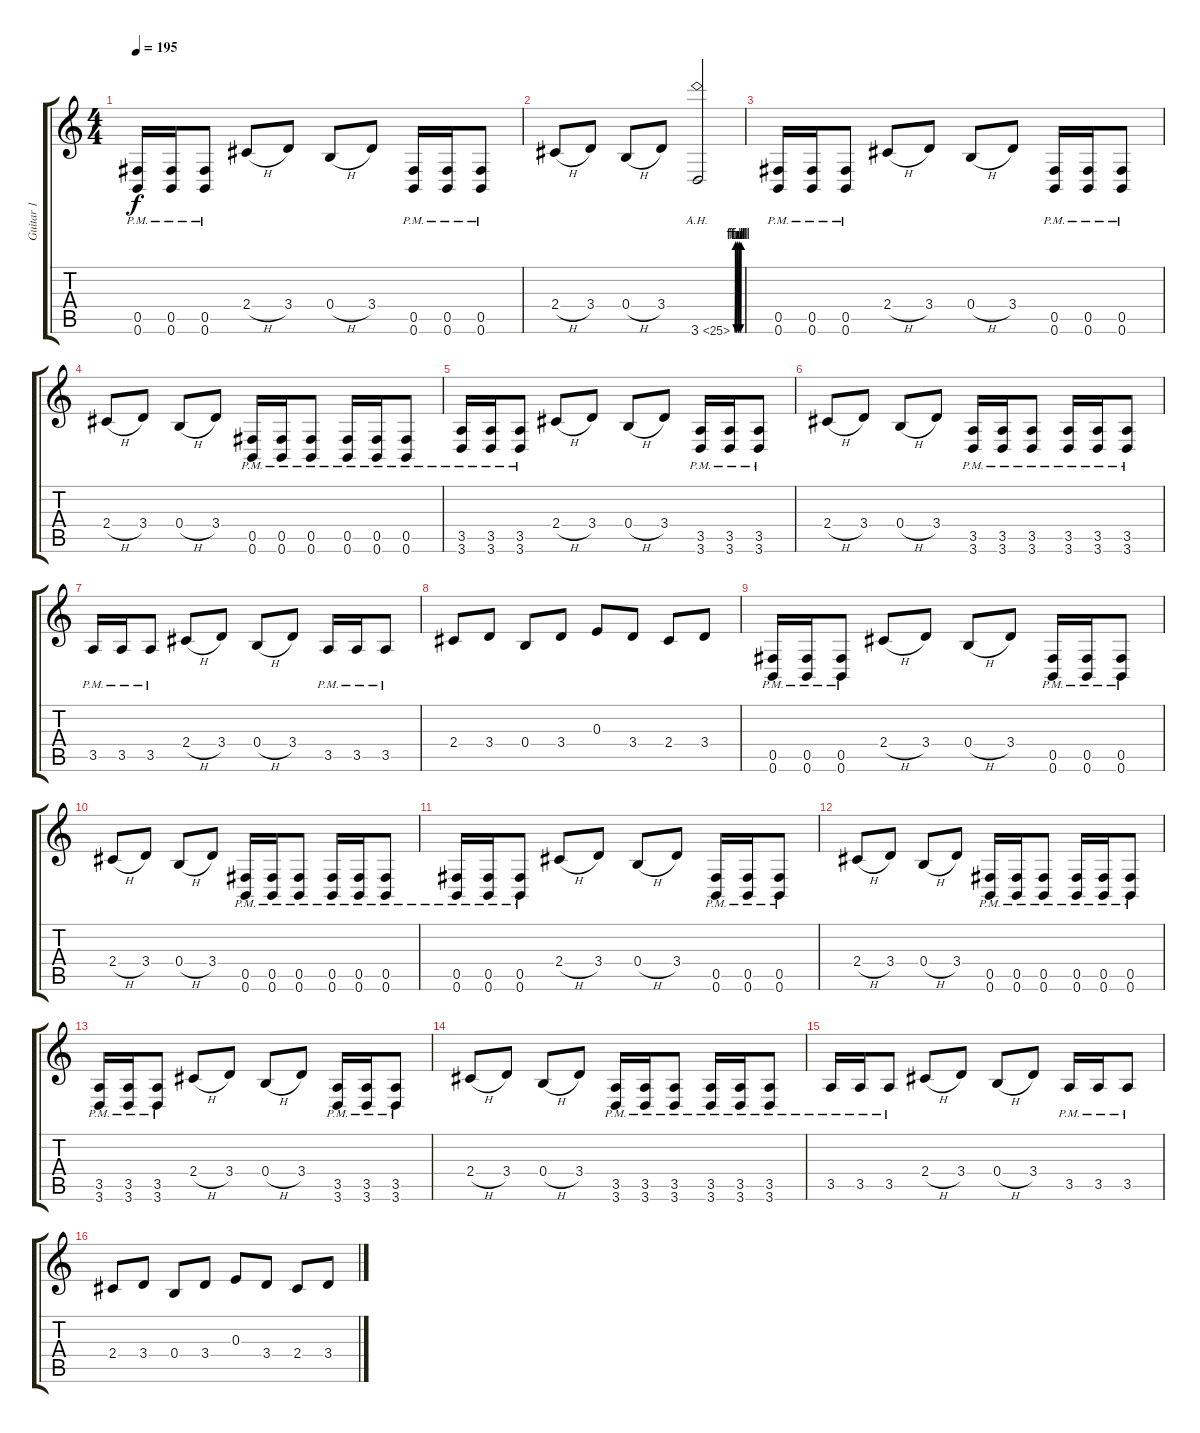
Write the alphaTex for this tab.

\track ("Guitar 1" "Guitar 1") {instrument distortionguitar}
\staff {score tabs}
\tuning (Db4 Ab3 E3 B2 Gb2 B1) {hide}
\ts (4 4)
\tempo 195
\clef g2
\ks c
(0.5{pm} 0.6{pm}).16{dy f} (0.5{pm} 0.6{pm}).16 (0.5{pm} 0.6{pm}).8 2.4{h}.8 3.4.8 0.4{h}.8 3.4.8 (0.5{pm} 0.6{pm}).16 (0.5{pm} 0.6{pm}).16 (0.5{pm} 0.6{pm}).8 |
2.4{h}.8 3.4.8 0.4{h}.8 3.4.8 3.6{be (custom 0 0 7 4 14 0 24 4 34 0 44 4 53 0 60 4) ah 22}.2 |
(0.5{pm} 0.6{pm}).16 (0.5{pm} 0.6{pm}).16 (0.5{pm} 0.6{pm}).8 2.4{h}.8 3.4.8 0.4{h}.8 3.4.8 (0.5{pm} 0.6{pm}).16 (0.5{pm} 0.6{pm}).16 (0.5{pm} 0.6{pm}).8 |
2.4{h}.8 3.4.8 0.4{h}.8 3.4.8 (0.5{pm} 0.6{pm}).16 (0.5{pm} 0.6{pm}).16 (0.5{pm} 0.6{pm}).8 (0.5{pm} 0.6{pm}).16 (0.5{pm} 0.6{pm}).16 (0.5{pm} 0.6{pm}).8 |
(3.5{pm} 3.6{pm}).16 (3.5{pm} 3.6{pm}).16 (3.5{pm} 3.6{pm}).8 2.4{h}.8 3.4.8 0.4{h}.8 3.4.8 (3.5{pm} 3.6{pm}).16 (3.5{pm} 3.6{pm}).16 (3.5{pm} 3.6{pm}).8 |
2.4{h}.8 3.4.8 0.4{h}.8 3.4.8 (3.5{pm} 3.6{pm}).16 (3.5{pm} 3.6{pm}).16 (3.5{pm} 3.6{pm}).8 (3.5{pm} 3.6{pm}).16 (3.5{pm} 3.6{pm}).16 (3.5{pm} 3.6{pm}).8 |
3.5{pm}.16 3.5{pm}.16 3.5{pm}.8 2.4{h}.8 3.4.8 0.4{h}.8 3.4.8 3.5{pm}.16 3.5{pm}.16 3.5{pm}.8 |
2.4.8 3.4.8 0.4.8 3.4.8 0.3.8 3.4.8 2.4.8 3.4.8 |
(0.5{pm} 0.6{pm}).16 (0.5{pm} 0.6{pm}).16 (0.5{pm} 0.6{pm}).8 2.4{h}.8 3.4.8 0.4{h}.8 3.4.8 (0.5{pm} 0.6{pm}).16 (0.5{pm} 0.6{pm}).16 (0.5{pm} 0.6{pm}).8 |
2.4{h}.8 3.4.8 0.4{h}.8 3.4.8 (0.5{pm} 0.6{pm}).16 (0.5{pm} 0.6{pm}).16 (0.5{pm} 0.6{pm}).8 (0.5{pm} 0.6{pm}).16 (0.5{pm} 0.6{pm}).16 (0.5{pm} 0.6{pm}).8 |
(0.5{pm} 0.6{pm}).16 (0.5{pm} 0.6{pm}).16 (0.5{pm} 0.6{pm}).8 2.4{h}.8 3.4.8 0.4{h}.8 3.4.8 (0.5{pm} 0.6{pm}).16 (0.5{pm} 0.6{pm}).16 (0.5{pm} 0.6{pm}).8 |
2.4{h}.8 3.4.8 0.4{h}.8 3.4.8 (0.5{pm} 0.6{pm}).16 (0.5{pm} 0.6{pm}).16 (0.5{pm} 0.6{pm}).8 (0.5{pm} 0.6{pm}).16 (0.5{pm} 0.6{pm}).16 (0.5{pm} 0.6{pm}).8 |
(3.5{pm} 3.6{pm}).16 (3.5{pm} 3.6{pm}).16 (3.5{pm} 3.6{pm}).8 2.4{h}.8 3.4.8 0.4{h}.8 3.4.8 (3.5{pm} 3.6{pm}).16 (3.5{pm} 3.6{pm}).16 (3.5{pm} 3.6{pm}).8 |
2.4{h}.8 3.4.8 0.4{h}.8 3.4.8 (3.5{pm} 3.6{pm}).16 (3.5{pm} 3.6{pm}).16 (3.5{pm} 3.6{pm}).8 (3.5{pm} 3.6{pm}).16 (3.5{pm} 3.6{pm}).16 (3.5{pm} 3.6{pm}).8 |
3.5{pm}.16 3.5{pm}.16 3.5{pm}.8 2.4{h}.8 3.4.8 0.4{h}.8 3.4.8 3.5{pm}.16 3.5{pm}.16 3.5{pm}.8 |
2.4.8 3.4.8 0.4.8 3.4.8 0.3.8 3.4.8 2.4.8 3.4.8
